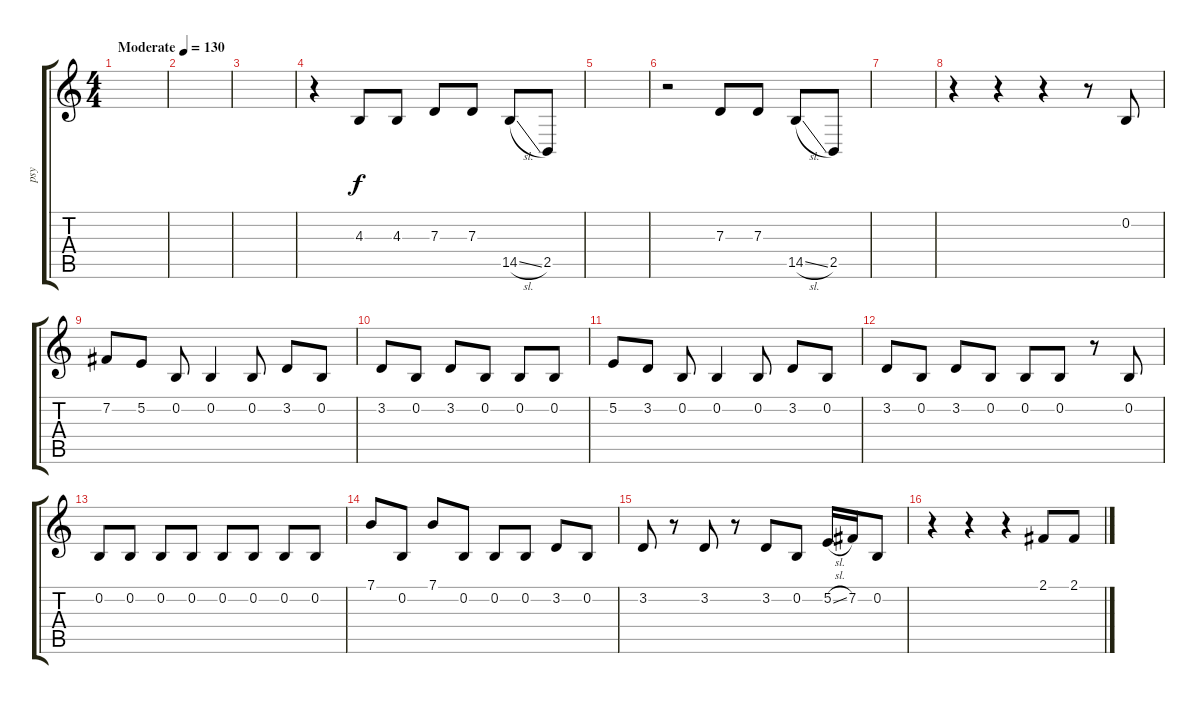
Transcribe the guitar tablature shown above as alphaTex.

\track ("psy" "psy") {solo instrument tenorsax}
\staff {score tabs}
\tuning (E4 B3 G3 D3 A2 E2) {hide}
\ts (4 4)
\tempo (130 "Moderate")
\clef g2
\ks c
|
|
|
r.4 4.3.8 4.3.8 7.3.8 7.3.8 14.5{sl}.8 2.5.8 |
|
r.2 7.3.8 7.3.8 14.5{sl}.8 2.5.8 |
|
r.4 r.4 r.4 r.8 0.2.8 |
7.2.8 5.2.8 0.2.8 0.2.4 0.2.8 3.2.8 0.2.8 |
3.2.8 0.2.8 3.2.8 0.2.8 0.2.8 0.2.8 |
5.2.8 3.2.8 0.2.8 0.2.4 0.2.8 3.2.8 0.2.8 |
3.2.8 0.2.8 3.2.8 0.2.8 0.2.8 0.2.8 r.8 0.2.8 |
0.2.8 0.2.8 0.2.8 0.2.8 0.2.8 0.2.8 0.2.8 0.2.8 |
7.1.8 0.2.8 7.1.8 0.2.8 0.2.8 0.2.8 3.2.8 0.2.8 |
3.2.8 r.8 3.2.8 r.8 3.2.8 0.2.8 5.2{sl}.16 7.2.16 0.2.8 |
r.4 r.4 r.4 2.1.8 2.1.8
